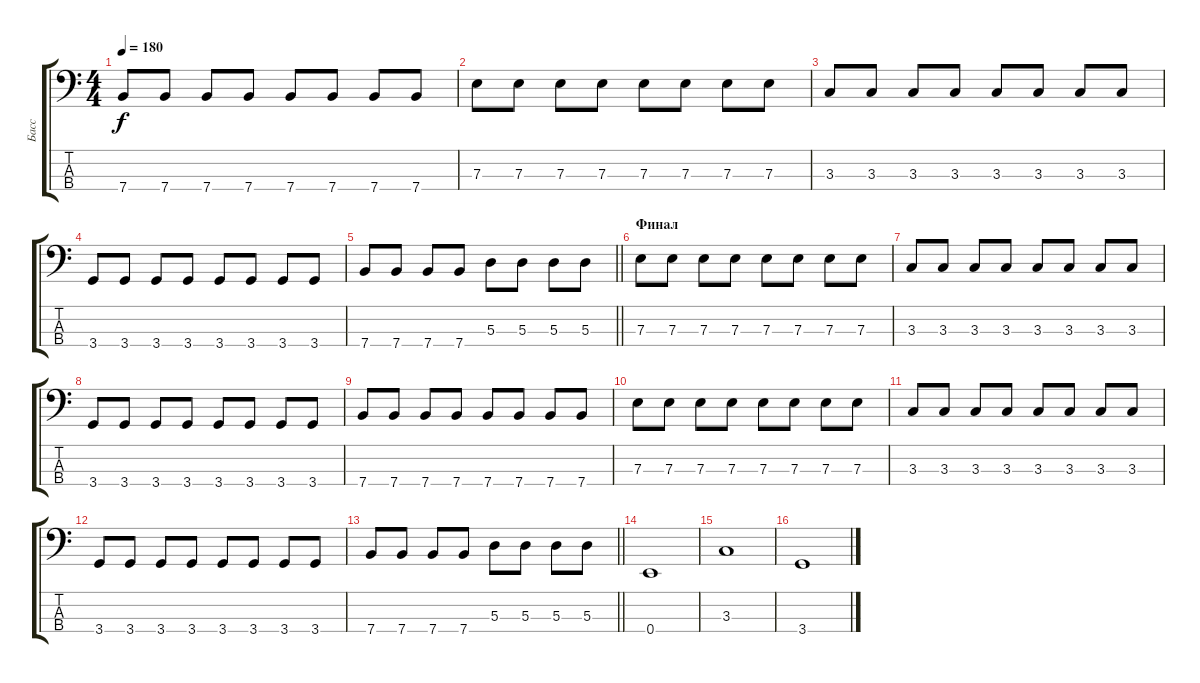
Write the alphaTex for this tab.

\track ("Басс" "Басс") {instrument electricbasspick}
\staff {score tabs}
\tuning (G2 D2 A1 E1) {hide}
\ts (4 4)
\tempo 180
\clef f4
\ks c
7.4.8{dy f} 7.4.8 7.4.8 7.4.8 7.4.8 7.4.8 7.4.8 7.4.8 |
7.3.8 7.3.8 7.3.8 7.3.8 7.3.8 7.3.8 7.3.8 7.3.8 |
3.3.8 3.3.8 3.3.8 3.3.8 3.3.8 3.3.8 3.3.8 3.3.8 |
3.4.8 3.4.8 3.4.8 3.4.8 3.4.8 3.4.8 3.4.8 3.4.8 |
\barLineRight lightlight
7.4.8 7.4.8 7.4.8 7.4.8 5.3.8 5.3.8 5.3.8 5.3.8 |
\section ("" "Финал")
7.3.8 7.3.8 7.3.8 7.3.8 7.3.8 7.3.8 7.3.8 7.3.8 |
3.3.8 3.3.8 3.3.8 3.3.8 3.3.8 3.3.8 3.3.8 3.3.8 |
3.4.8 3.4.8 3.4.8 3.4.8 3.4.8 3.4.8 3.4.8 3.4.8 |
7.4.8 7.4.8 7.4.8 7.4.8 7.4.8 7.4.8 7.4.8 7.4.8 |
7.3.8 7.3.8 7.3.8 7.3.8 7.3.8 7.3.8 7.3.8 7.3.8 |
3.3.8 3.3.8 3.3.8 3.3.8 3.3.8 3.3.8 3.3.8 3.3.8 |
3.4.8 3.4.8 3.4.8 3.4.8 3.4.8 3.4.8 3.4.8 3.4.8 |
\barLineRight lightlight
7.4.8 7.4.8 7.4.8 7.4.8 5.3.8 5.3.8 5.3.8 5.3.8 |
0.4.1 |
3.3.1 |
3.4.1
